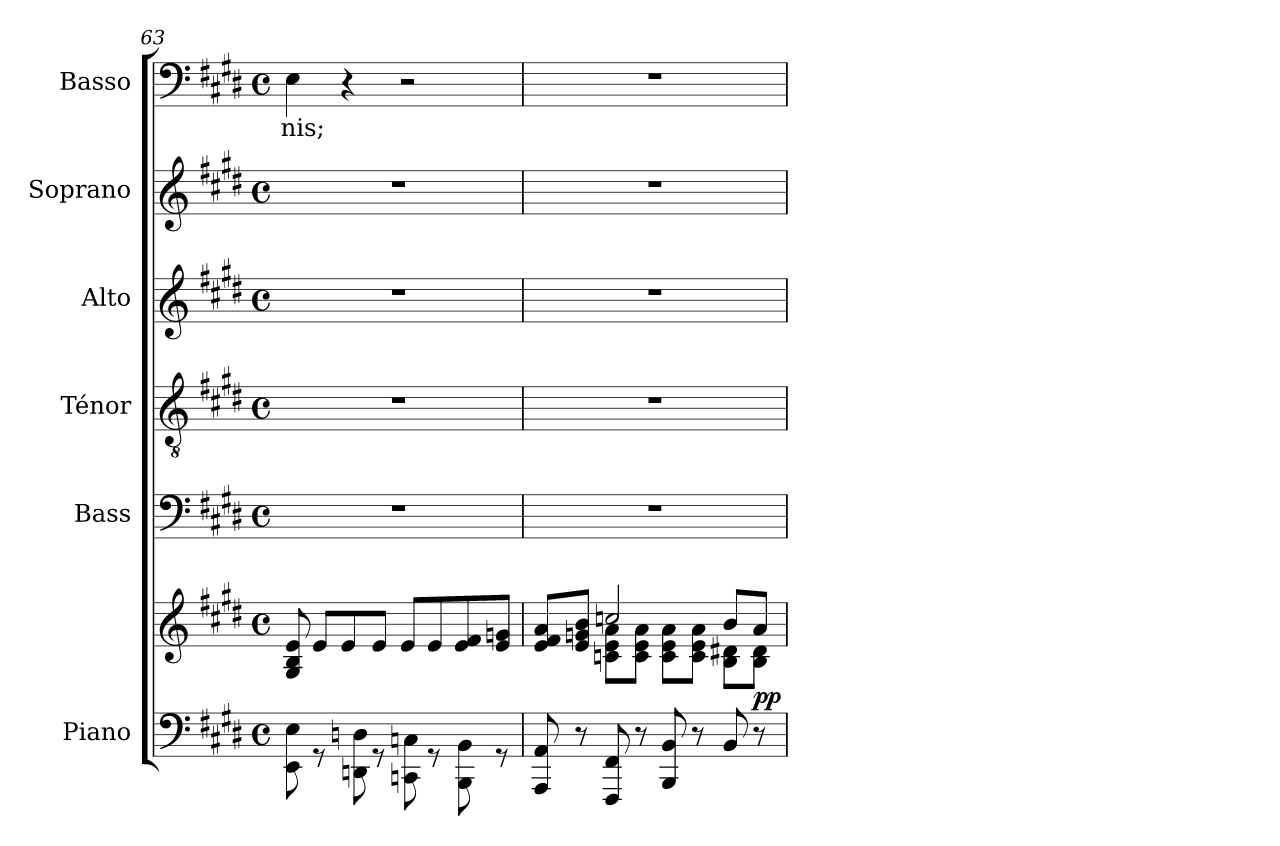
**kern	**kern	**dynam	**kern	**kern	**kern	**kern	**kern	**text
*part6	*part6	*part6	*part5	*part4	*part3	*part2	*part1	*part1
*staff7	*staff6	*staff6/7	*staff5	*staff4	*staff3	*staff2	*staff1	*staff1
*I"Piano	*	*	*I"Bass	*I"Ténor	*I"Alto	*I"Soprano	*I"Basso	*
*I'Pno.	*	*	*I'B.	*I'T.	*I'A.	*I'S.	*I'B	*
!!LO:PB:g=z
*clefF4	*clefG2	*	*clefF4	*clefGv2	*clefG2	*clefG2	*clefF4	*
*k[f#c#g#d#]	*k[f#c#g#d#]	*	*k[f#c#g#d#]	*k[f#c#g#d#]	*k[f#c#g#d#]	*k[f#c#g#d#]	*k[f#c#g#d#]	*
*M4/4	*M4/4	*	*M4/4	*M4/4	*M4/4	*M4/4	*M4/4	*
*met(c)	*met(c)	*	*met(c)	*met(c)	*met(c)	*met(c)	*met(c)	*
=63	=63	=63	=63	=63	=63	=63	=63	=63
*^	*^	*	*	*	*	*	*	*
!	!	!	!	!	!	!	!	!	!	!LO:LY:b
8ryy	8EE\ 8E\	8G#/ 8B/ 8e/L	8ryy	.	1r	1r	1r	1r	4E\	-nis;
8E/' 8e/yy'	8r	2..ryy	8e/L	.	.	.	.	.	.	.
8E/' 8e/yy'	8DDn\ 8Dn\	.	8e/	.	.	.	.	.	4r	.
8E/' 8e/yy'J	8r	.	8e/J	.	.	.	.	.	.	.
8E\' 8e\yy'L	8CCn\ 8Cn\	.	8e/L	.	.	.	.	.	2r	.
8E\' 8e\yy'	8r	.	8e/	.	.	.	.	.	.	.
8F#\' 8e\yy' 8f#\yy'	8BBB\ 8BB\	.	8e/ 8f#/	.	.	.	.	.	.	.
8Gn\' 8e\yy' 8gn\yy'J	8r	.	8e/ 8gn/J	.	.	.	.	.	.	.
*v	*v	*	*	*	*	*	*	*	*	*
=64	=64	=64	=64	=64	=64	=64	=64	=64	=64
8AAA/ 8AA/	8e/ 8f#/ 8a/L	4ryy	.	1r	1r	1r	1r	1r	.
8r	8e/ 8gn/ 8b/J	.	.	.	.	.	.	.	.
8FFF#/ 8FF#/	2ccn/	8cn\ 8e\ 8a\L	.	.	.	.	.	.	.
8r	.	8c\ 8e\ 8a\J	.	.	.	.	.	.	.
8BBB/ 8BB/	.	8c\ 8e\ 8a\L	.	.	.	.	.	.	.
8r	.	8c\ 8e\ 8a\J	.	.	.	.	.	.	.
8BB/	8b/L	8B\ 8d#X\L	.	.	.	.	.	.	.
!	!	!	!LO:DY:a=2	!	!	!	!	!	!
8r	8a/J	8B\ 8d#\J	pp	.	.	.	.	.	.
*	*v	*v	*	*	*	*	*	*	*
=	=	=	=	=	=	=	=	=
*-	*-	*-	*-	*-	*-	*-	*-	*-
